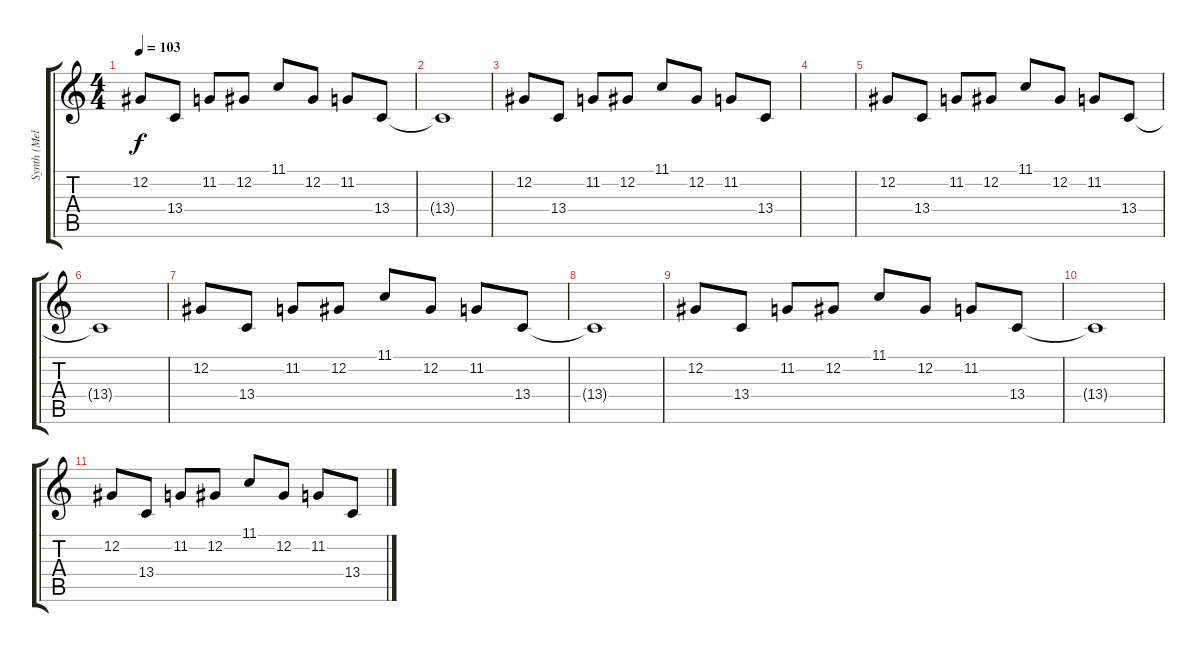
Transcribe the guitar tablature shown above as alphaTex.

\track ("Synth (Melody)" "Synth (Mel") {instrument fx4atmosphere}
\staff {score tabs}
\tuning (Db4 Ab3 E3 B2 Gb2 Db2) {hide}
\ts (4 4)
\tempo 103
\clef g2
\ks c
12.2.8{dy f} 13.4.8 11.2.8 12.2.8 11.1.8 12.2.8 11.2.8 13.4.8 |
13.4{t}.1 |
12.2.8 13.4.8 11.2.8 12.2.8 11.1.8 12.2.8 11.2.8 13.4.8 |
|
12.2.8 13.4.8 11.2.8 12.2.8 11.1.8 12.2.8 11.2.8 13.4.8 |
13.4{t}.1 |
12.2.8 13.4.8 11.2.8 12.2.8 11.1.8 12.2.8 11.2.8 13.4.8 |
13.4{t}.1 |
12.2.8 13.4.8 11.2.8 12.2.8 11.1.8 12.2.8 11.2.8 13.4.8 |
13.4{t}.1 |
12.2.8 13.4.8 11.2.8 12.2.8 11.1.8 12.2.8 11.2.8 13.4.8
